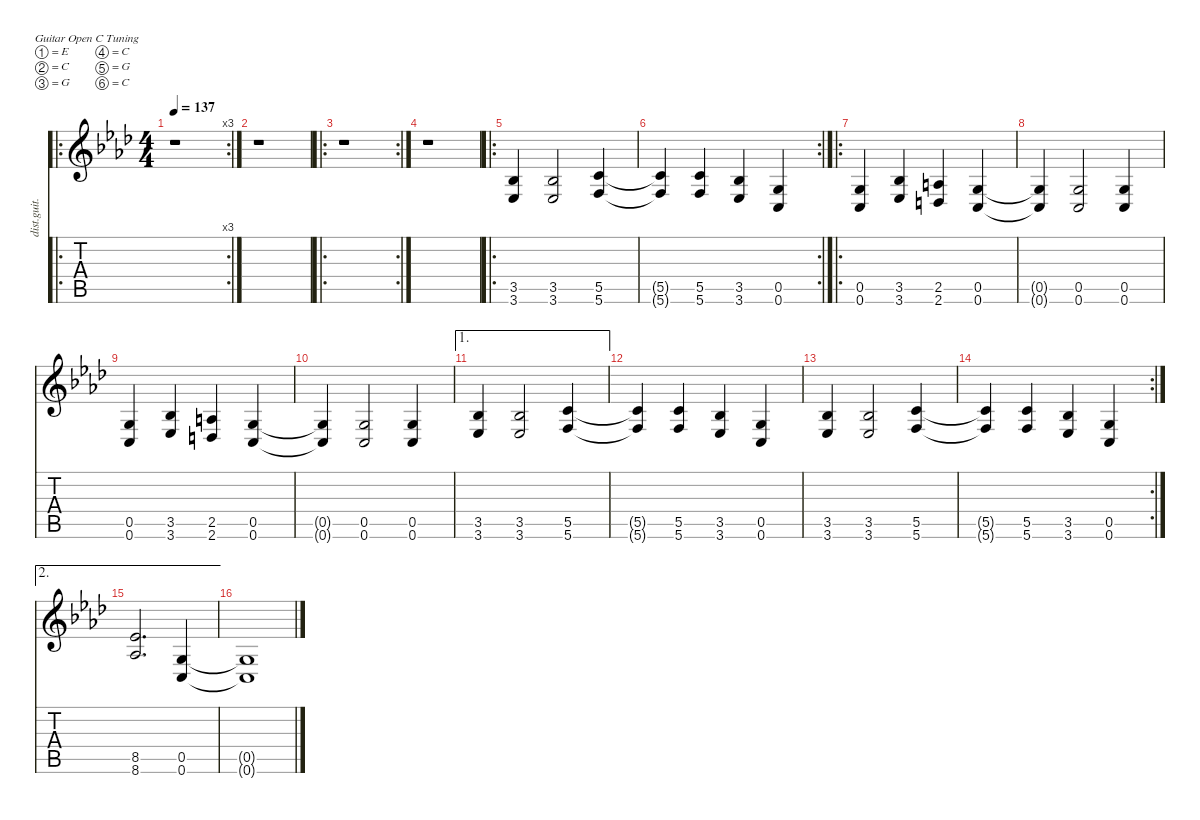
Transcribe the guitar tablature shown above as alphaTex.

\defaultSystemsLayout 4
\hideDynamics
\bracketExtendMode nobrackets
\otherSystemsTrackNameOrientation horizontal
\track ("Guitar 2" "dist.guit.") {defaultSystemsLayout 8 instrument distortionguitar}
\staff {score tabs}
\tuning (E4 C4 G3 C3 G2 C2)
\ro
\rc 3
\ts (4 4)
\tempo 137
\clef g2
\ks ab
r.1{dy f beam Down} |
r.1{beam Down} |
\ro
\rc 2
r.1{beam Down} |
r.1{beam Down} |
\ro
(3.5{acc b} 3.6{acc b}).4{beam Up} (3.5{acc b} 3.6{acc b}).2{beam Up} (5.5{acc forcenatural} 5.6{acc forcenatural}).4{beam Up} |
\rc 2
(5.5{t acc forcenatural} 5.6{t acc forcenatural}).4{beam Up} (5.5{acc forcenatural} 5.6{acc forcenatural}).4{beam Up} (3.5{acc b} 3.6{acc b}).4{beam Up} (0.5{acc forcenatural} 0.6{acc forcenatural}).4{beam Up} |
\ro
(0.5{acc forcenatural} 0.6{acc forcenatural}).4{beam Up} (3.5{acc b} 3.6{acc b}).4{beam Up} (2.5{acc forcenatural} 2.6{acc forcenatural}).4{beam Up} (0.5{acc forcenatural} 0.6{acc forcenatural}).4{beam Up} |
(0.5{t acc forcenatural} 0.6{t acc forcenatural}).4{beam Up} (0.5{acc forcenatural} 0.6{acc forcenatural}).2{beam Up} (0.5{acc forcenatural} 0.6{acc forcenatural}).4{beam Up} |
(0.5{acc forcenatural} 0.6{acc forcenatural}).4{beam Up} (3.5{acc b} 3.6{acc b}).4{beam Up} (2.5{acc forcenatural} 2.6{acc forcenatural}).4{beam Up} (0.5{acc forcenatural} 0.6{acc forcenatural}).4{beam Up} |
(0.5{t acc forcenatural} 0.6{t acc forcenatural}).4{beam Up} (0.5{acc forcenatural} 0.6{acc forcenatural}).2{beam Up} (0.5{acc forcenatural} 0.6{acc forcenatural}).4{beam Up} |
\ae 1
(3.5{acc b} 3.6{acc b}).4{beam Up} (3.5{acc b} 3.6{acc b}).2{beam Up} (5.5{acc forcenatural} 5.6{acc forcenatural}).4{beam Up} |
(5.5{t acc forcenatural} 5.6{t acc forcenatural}).4{beam Up} (5.5{acc forcenatural} 5.6{acc forcenatural}).4{beam Up} (3.5{acc b} 3.6{acc b}).4{beam Up} (0.5{acc forcenatural} 0.6{acc forcenatural}).4{beam Up} |
(3.5{acc b} 3.6{acc b}).4{beam Up} (3.5{acc b} 3.6{acc b}).2{beam Up} (5.5{acc forcenatural} 5.6{acc forcenatural}).4{beam Up} |
\rc 2
(5.5{t acc forcenatural} 5.6{t acc forcenatural}).4{beam Up} (5.5{acc forcenatural} 5.6{acc forcenatural}).4{beam Up} (3.5{acc b} 3.6{acc b}).4{beam Up} (0.5{acc forcenatural} 0.6{acc forcenatural}).4{beam Up} |
\ae 2
(8.5{acc b} 8.6{acc b}).2{d beam Up} (0.5{acc forcenatural} 0.6{acc forcenatural}).4{beam Up} |
(0.5{t acc forcenatural} 0.6{t acc forcenatural}).1{beam Up}
